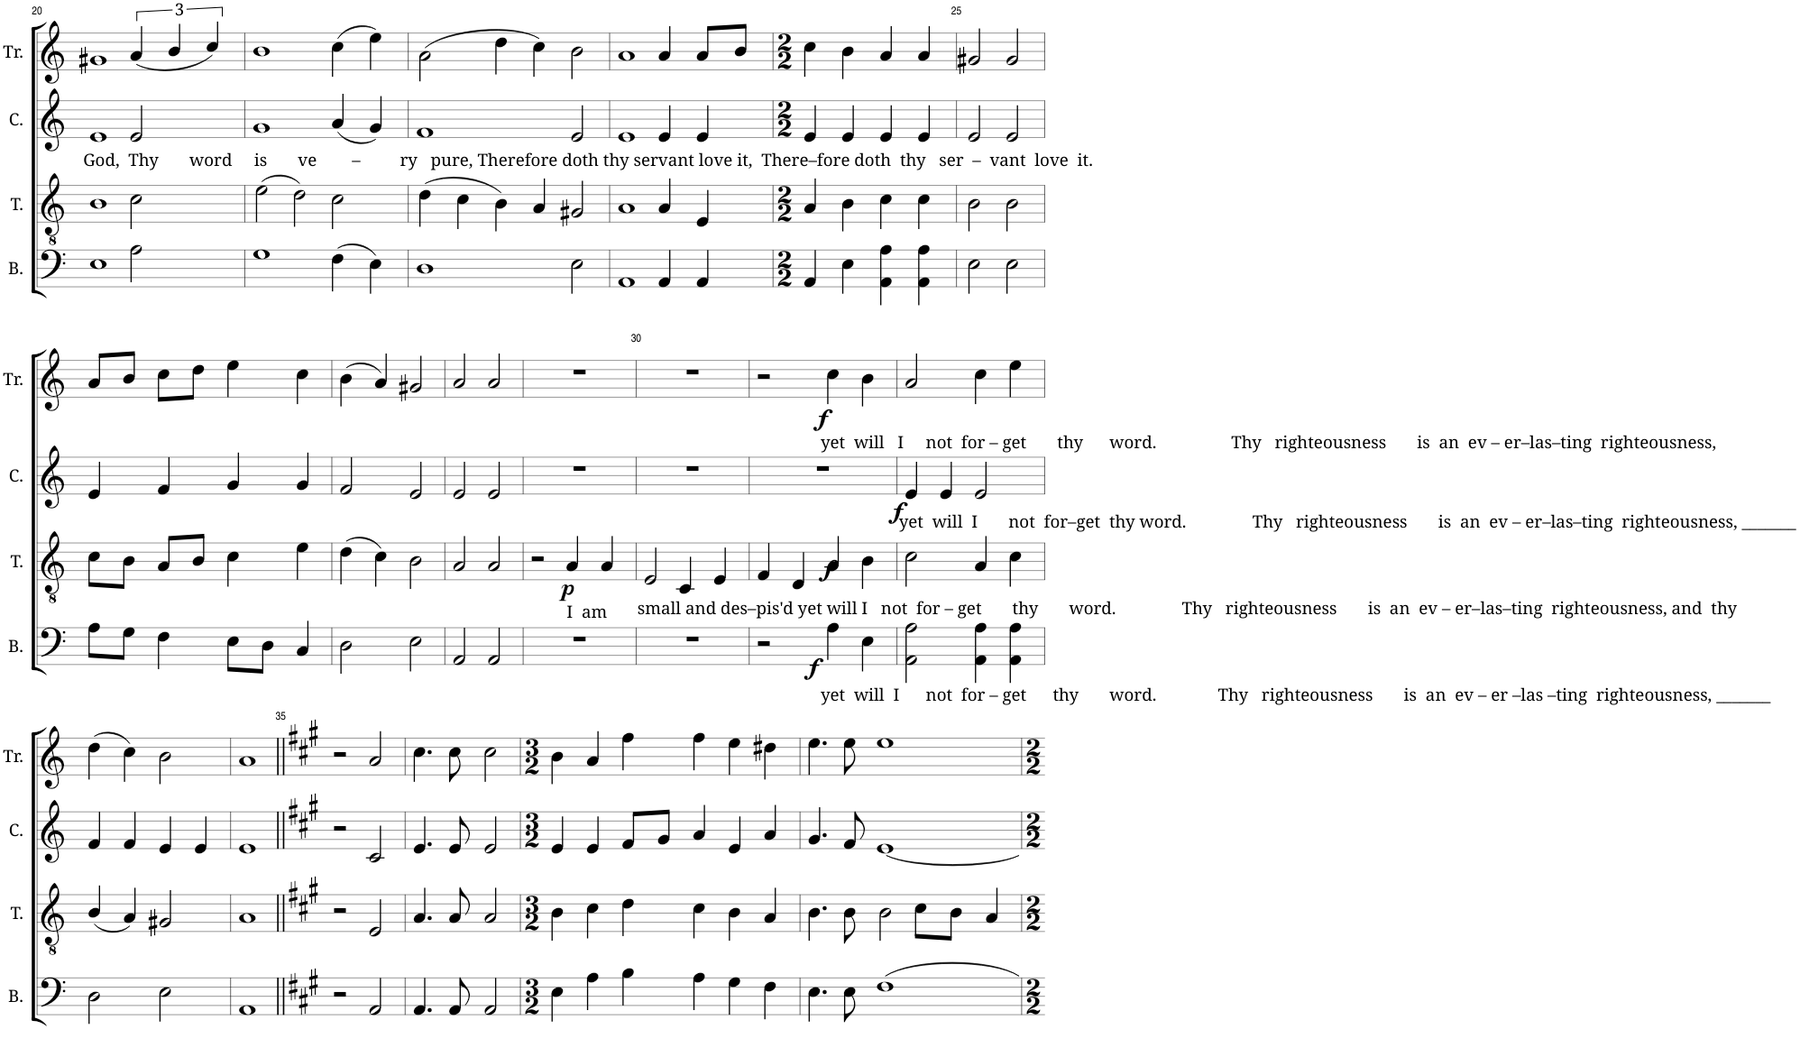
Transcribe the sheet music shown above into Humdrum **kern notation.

**kern	**dynam	**kern	**dynam	**kern	**dynam	**kern	**dynam
*part4	*part4	*part3	*part3	*part2	*part2	*part1	*part1
*staff4	*staff4	*staff3	*staff3	*staff2	*staff2	*staff1	*staff1
*I"B.	*	*I"T.	*	*I"C.	*	*I"Tr.	*
*I'B.	*	*I'T.	*	*I'C.	*	*I'Tr.	*
!!LO:PB:g=z
*clefF4	*	*clefGv2	*	*clefG2	*	*clefG2	*
*k[]	*	*k[]	*	*k[]	*	*k[]	*
*M3/2	*	*M3/2	*	*M3/2	*	*M3/2	*
=20	=20	=20	=20	=20	=20	=20	=20
!	!	!	!	!LO:TX:b:t=God,  Thy       word     is       ve        –         ry   pure, Therefore doth thy servant love it,  There–fore doth  thy   ser  –  vant  love  it.	!	!	!
1E	.	1B	.	1e	.	1g#X	.
2A\	.	2c\	.	2e/	.	(6a/	.
.	.	.	.	.	.	6b/	.
.	.	.	.	.	.	6cc/)	.
=21	=21	=21	=21	=21	=21	=21	=21
1G	.	(2e\	.	1g	.	1b	.
.	.	2d\)	.	.	.	.	.
(4F\	.	2c\	.	(4a/	.	(4cc\	.
4E\)	.	.	.	4g/)	.	4ee\)	.
=22	=22	=22	=22	=22	=22	=22	=22
1D	.	(4d\	.	1f	.	(2a\	.
.	.	4c\	.	.	.	.	.
.	.	4B\)	.	.	.	4dd\	.
.	.	4A/	.	.	.	4cc\)	.
2E\	.	2G#X/	.	2e/	.	2b\	.
=23	=23	=23	=23	=23	=23	=23	=23
1AA	.	1A	.	1e	.	1a	.
4AA/	.	4A/	.	4e/	.	4a/	.
4AA/	.	4E/	.	4e/	.	8a/L	.
.	.	.	.	.	.	8b/J	.
=24	=24	=24	=24	=24	=24	=24	=24
*M2/2	*	*M2/2	*	*M2/2	*	*M2/2	*
4AA/	.	4A/	.	4e/	.	4cc\	.
4E\	.	4B\	.	4e/	.	4b\	.
4AA\ 4A\	.	4c\	.	4e/	.	4a/	.
4AA\ 4A\	.	4c\	.	4e/	.	4a/	.
=25	=25	=25	=25	=25	=25	=25	=25
2E\	.	2B\	.	2e/	.	2g#X/	.
2E\	.	2B\	.	2e/	.	2g#/	.
!!LO:LB:g=z
=26	=26	=26	=26	=26	=26	=26	=26
8A\L	.	8c\L	.	4e/	.	8a/L	.
8G\J	.	8B\J	.	.	.	8b/J	.
4F\	.	8A/L	.	4f/	.	8cc\L	.
.	.	8B/J	.	.	.	8dd\J	.
8E\L	.	4c\	.	4g/	.	4ee\	.
8D\J	.	.	.	.	.	.	.
4C/	.	4e\	.	4g/	.	4cc\	.
=27	=27	=27	=27	=27	=27	=27	=27
2D\	.	(4d\	.	2f/	.	(4b\	.
.	.	4c\)	.	.	.	4a/)	.
2E\	.	2B\	.	2e/	.	2g#X/	.
=28	=28	=28	=28	=28	=28	=28	=28
2AA/	.	2A/	.	2e/	.	2a/	.
2AA/	.	2A/	.	2e/	.	2a/	.
=29	=29	=29	=29	=29	=29	=29	=29
1r	.	2r	.	1r	.	1r	.
!	!	!LO:TX:b:t=I  am	!	!	!	!	!
!	!	!	!LO:DY:b	!	!	!	!
.	.	4A/	p	.	.	.	.
.	.	4A/	.	.	.	.	.
=30	=30	=30	=30	=30	=30	=30	=30
!	!	!LO:TX:b:t=small and des–pis'd yet will I   not  for – get       thy       word.               Thy   righteousness       is  an  ev – er–las–ting  righteousness, and  thy	!	!	!	!	!
1r	.	2E/	.	1r	.	1r	.
.	.	4C/	.	.	.	.	.
.	.	4E/	.	.	.	.	.
=31	=31	=31	=31	=31	=31	=31	=31
2r	.	4F/	.	1r	.	2r	.
.	.	4D/	.	.	.	.	.
!	!	!	!	!	!	!LO:TX:b:t=yet  will   I     not  for – get       thy      word.                 Thy   righteousness       is  an  ev – er–las–ting  righteousness,	!
!LO:TX:b:t=yet  will  I      not  for – get      thy       word.              Thy   righteousness       is  an  ev – er –las –ting  righteousness, _______	!	!	!	!	!	!	!
!	!LO:DY:b	!	!LO:DY:b	!	!	!	!LO:DY:b
4A\	f	4A/	f	.	.	4cc\	f
4E\	.	4B\	.	.	.	4b\	.
=32	=32	=32	=32	=32	=32	=32	=32
!	!	!	!	!LO:TX:b:t=yet  will  I       not  for–get  thy word.               Thy   righteousness       is  an  ev – er–las–ting  righteousness, _______	!	!	!
!	!	!	!	!	!LO:DY:b	!	!
2AA\ 2A\	.	2c\	.	4e/	f	2a/	.
.	.	.	.	4e/	.	.	.
4AA\ 4A\	.	4A/	.	2e/	.	4cc\	.
4AA\ 4A\	.	4c\	.	.	.	4ee\	.
!!LO:LB:g=z
=33	=33	=33	=33	=33	=33	=33	=33
2D\	.	(4B/	.	4f/	.	(4dd\	.
.	.	4A/)	.	4f/	.	4cc\)	.
2E\	.	2G#X/	.	4e/	.	2b\	.
.	.	.	.	4e/	.	.	.
=34	=34	=34	=34	=34	=34	=34	=34
1AA	.	1A	.	1e	.	1a	.
=35||	=35||	=35||	=35||	=35||	=35||	=35||	=35||
*k[f#c#g#]	*	*k[f#c#g#]	*	*k[f#c#g#]	*	*k[f#c#g#]	*
2r	.	2r	.	2r	.	2r	.
2AA/	.	2E/	.	2c#/	.	2a/	.
=36	=36	=36	=36	=36	=36	=36	=36
4.AA/	.	4.A/	.	4.e/	.	4.cc#\	.
8AA/	.	8A/	.	8e/	.	8cc#\	.
2AA/	.	2A/	.	2e/	.	2cc#\	.
=37	=37	=37	=37	=37	=37	=37	=37
*M3/2	*	*M3/2	*	*M3/2	*	*M3/2	*
4E\	.	4B\	.	4e/	.	4b\	.
4A\	.	4c#\	.	4e/	.	4a/	.
4B\	.	4d\	.	8f#/L	.	4ff#\	.
.	.	.	.	8g#/J	.	.	.
4A\	.	4c#\	.	4a/	.	4ff#\	.
4G#\	.	4B\	.	4e/	.	4ee\	.
4F#\	.	4A/	.	4a/	.	4dd#X\	.
=38	=38	=38	=38	=38	=38	=38	=38
4.E\	.	4.B\	.	4.g#/	.	4.ee\	.
8E\	.	8B\	.	8f#/	.	8ee\	.
1F#	.	2B\	.	[1e	.	1ee	.
.	.	8c#\L	.	.	.	.	.
.	.	8B\J	.	.	.	.	.
.	.	4A/	.	.	.	.	.
=	=	=	=	=	=	=	=
*-	*-	*-	*-	*-	*-	*-	*-
